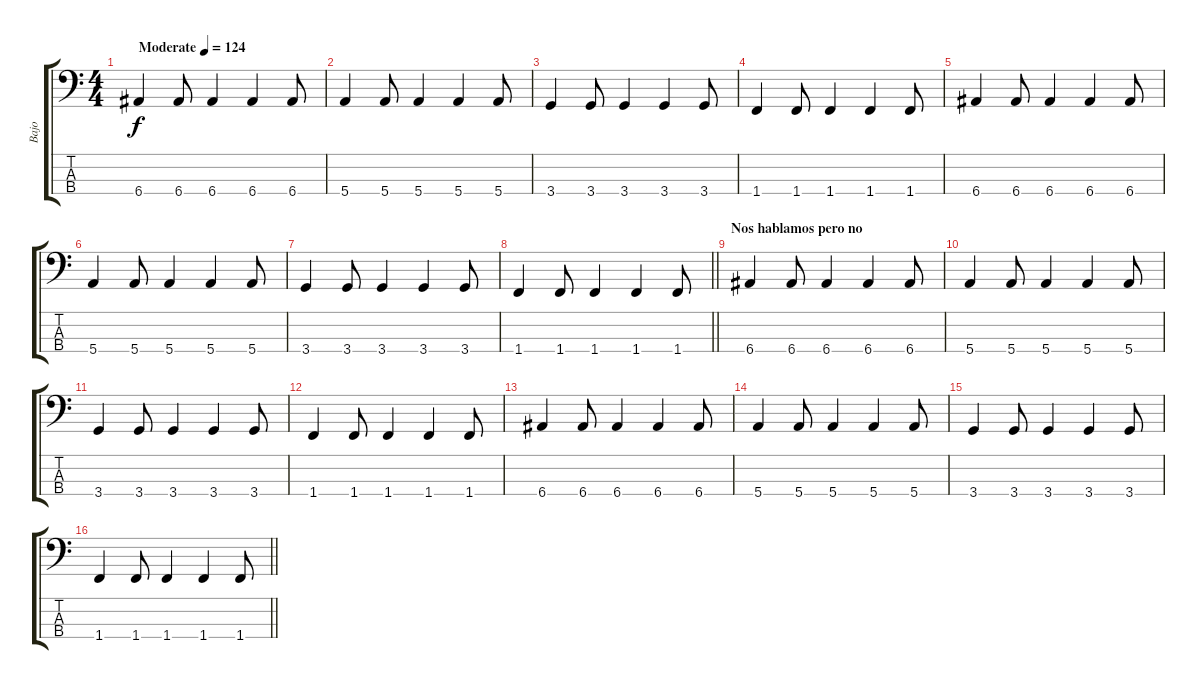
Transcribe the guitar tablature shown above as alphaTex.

\track ("Bajo" "Bajo") {instrument electricbassfinger}
\staff {score tabs}
\tuning (G2 D2 A1 E1) {hide}
\ts (4 4)
\tempo (124 "Moderate")
\clef f4
\ks c
6.4.4{dy f instrument electricbassfinger} 6.4.8 6.4.4 6.4.4 6.4.8 |
5.4.4 5.4.8 5.4.4 5.4.4 5.4.8 |
3.4.4 3.4.8 3.4.4 3.4.4 3.4.8 |
1.4.4 1.4.8 1.4.4 1.4.4 1.4.8 |
6.4.4 6.4.8 6.4.4 6.4.4 6.4.8 |
5.4.4 5.4.8 5.4.4 5.4.4 5.4.8 |
3.4.4 3.4.8 3.4.4 3.4.4 3.4.8 |
\barLineRight lightlight
1.4.4 1.4.8 1.4.4 1.4.4 1.4.8 |
\section ("" "Nos hablamos pero no")
6.4.4 6.4.8 6.4.4 6.4.4 6.4.8 |
5.4.4 5.4.8 5.4.4 5.4.4 5.4.8 |
3.4.4 3.4.8 3.4.4 3.4.4 3.4.8 |
1.4.4 1.4.8 1.4.4 1.4.4 1.4.8 |
6.4.4 6.4.8 6.4.4 6.4.4 6.4.8 |
5.4.4 5.4.8 5.4.4 5.4.4 5.4.8 |
3.4.4 3.4.8 3.4.4 3.4.4 3.4.8 |
\barLineRight lightlight
1.4.4 1.4.8 1.4.4 1.4.4 1.4.8
